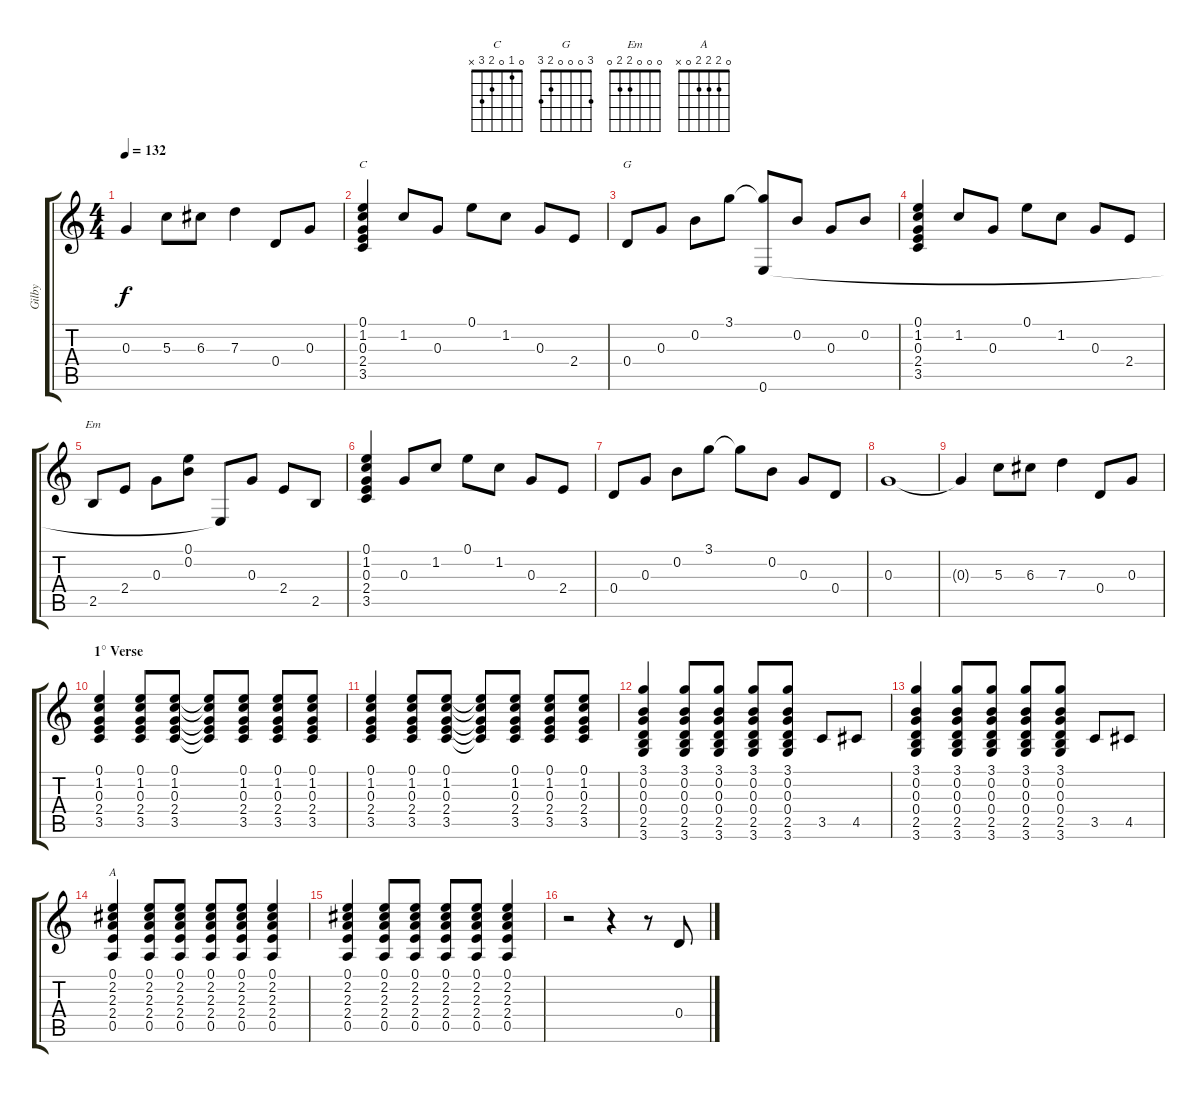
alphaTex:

\track ("Gilby" "Gilby") {instrument electricguitarjazz}
\staff {score tabs}
\tuning (E4 B3 G3 D3 A2 E2) {hide}
\chord ("C" 0 1 0 2 3 x)
\chord ("G" 3 0 0 0 2 3)
\chord ("Em" 0 0 0 2 2 0)
\chord ("A" 0 2 2 2 0 x)
\ts (4 4)
\tempo 132
\clef g2
\ks c
0.3{t}.4{dy f} 5.3.8 6.3.8 7.3.4 0.4.8 0.3.8 |
(0.1 1.2 0.3 2.4 3.5).4{ch "C"} 1.2.8 0.3.8 0.1.8 1.2.8 0.3.8 2.4.8 |
0.4.8{ch "G"} 0.3.8 0.2.8 3.1.8 (3.1{t} 0.6).8 0.2.8 0.3.8 0.2.8 |
(0.1 1.2 0.3 2.4 3.5).4 1.2.8 0.3.8 0.1.8 1.2.8 0.3.8 2.4.8 |
2.5.8{ch "Em"} 2.4.8 0.3.8 (0.1 0.2).8 0.6{t}.8 0.3.8 2.4.8 2.5.8 |
(0.1 1.2 0.3 2.4 3.5).4 0.3.8 1.2.8 0.1.8 1.2.8 0.3.8 2.4.8 |
0.4.8 0.3.8 0.2.8 3.1.8 3.1{t}.8 0.2.8 0.3.8 0.4.8 |
0.3.1 |
0.3{t}.4 5.3.8 6.3.8 7.3.4 0.4.8 0.3.8 |
\section ("" "1° Verse")
(0.1 1.2 0.3 2.4 3.5).4{volume 8} (0.1 1.2 0.3 2.4 3.5).8 (0.1 1.2 0.3 2.4 3.5).8 (0.1{t} 1.2{t} 0.3{t} 2.4{t} 3.5{t}).8 (0.1 1.2 0.3 2.4 3.5).8 (0.1 1.2 0.3 2.4 3.5).8 (0.1 1.2 0.3 2.4 3.5).8 |
(0.1 1.2 0.3 2.4 3.5).4 (0.1 1.2 0.3 2.4 3.5).8 (0.1 1.2 0.3 2.4 3.5).8 (0.1{t} 1.2{t} 0.3{t} 2.4{t} 3.5{t}).8 (0.1 1.2 0.3 2.4 3.5).8 (0.1 1.2 0.3 2.4 3.5).8 (0.1 1.2 0.3 2.4 3.5).8 |
(3.1 0.2 0.3 0.4 2.5 3.6).4 (3.1 0.2 0.3 0.4 2.5 3.6).8 (3.1 0.2 0.3 0.4 2.5 3.6).8 (3.1 0.2 0.3 0.4 2.5 3.6).8 (3.1 0.2 0.3 0.4 2.5 3.6).8 3.5.8 4.5.8 |
(3.1 0.2 0.3 0.4 2.5 3.6).4 (3.1 0.2 0.3 0.4 2.5 3.6).8 (3.1 0.2 0.3 0.4 2.5 3.6).8 (3.1 0.2 0.3 0.4 2.5 3.6).8 (3.1 0.2 0.3 0.4 2.5 3.6).8 3.5.8 4.5.8 |
(0.1 2.2 2.3 2.4 0.5).4{ch "A"} (0.1 2.2 2.3 2.4 0.5).8 (0.1 2.2 2.3 2.4 0.5).8 (0.1 2.2 2.3 2.4 0.5).8 (0.1 2.2 2.3 2.4 0.5).8 (0.1 2.2 2.3 2.4 0.5).4 |
(0.1 2.2 2.3 2.4 0.5).4 (0.1 2.2 2.3 2.4 0.5).8 (0.1 2.2 2.3 2.4 0.5).8 (0.1 2.2 2.3 2.4 0.5).8 (0.1 2.2 2.3 2.4 0.5).8 (0.1 2.2 2.3 2.4 0.5).4 |
r.2 r.4 r.8 0.4{ss}.8
